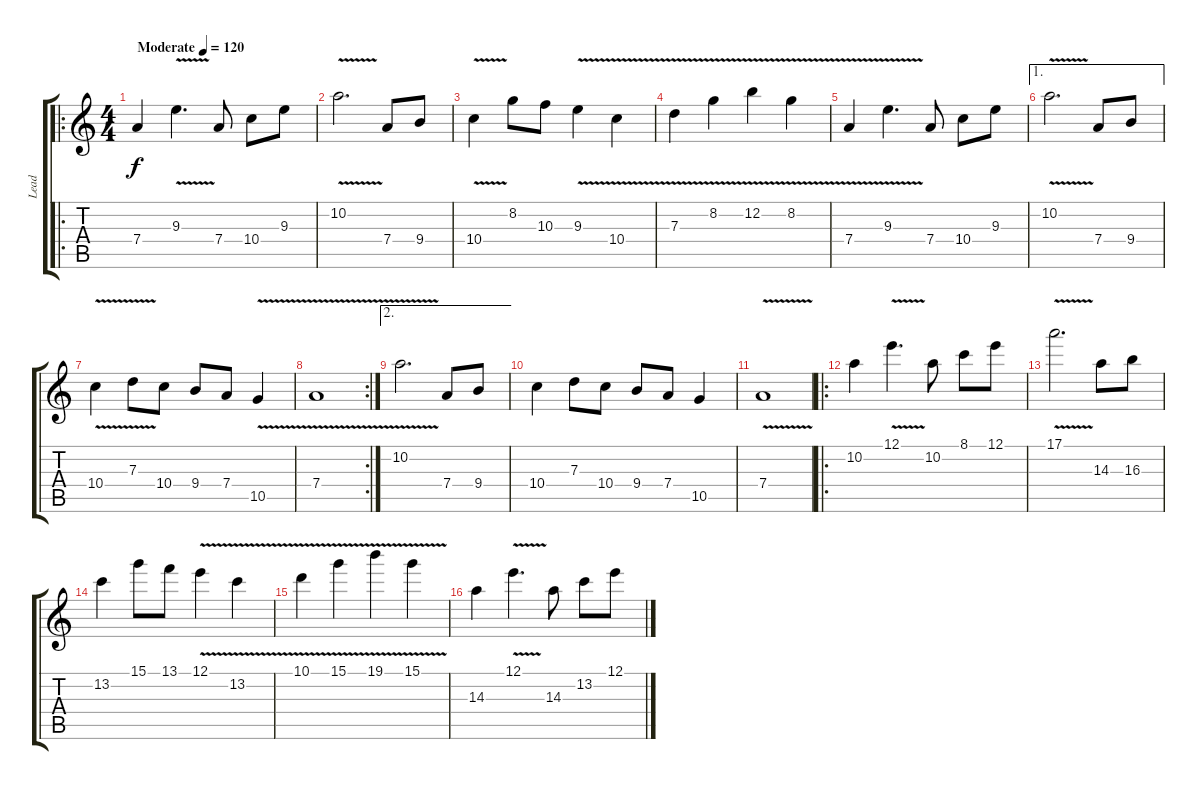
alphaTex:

\track ("Lead" "Lead") {instrument overdrivenguitar}
\staff {score tabs}
\tuning (E4 B3 G3 D3 A2 E2) {hide}
\ro
\ts (4 4)
\tempo (120 "Moderate")
\clef g2
\ks c
7.4.4{dy f instrument overdrivenguitar} 9.3{v}.4{d} 7.4.8 10.4.8 9.3.8 |
10.2{v}.2{d} 7.4.8 9.4.8 |
10.4{v}.4 8.2.8 10.3.8 9.3{v}.4 10.4{v}.4 |
7.3{v}.4 8.2{v}.4 12.2{v}.4 8.2{v}.4 |
7.4{v}.4 9.3{v}.4{d} 7.4.8 10.4.8 9.3.8 |
\ae 1
10.2{v}.2{d} 7.4.8 9.4.8 |
10.4{v}.4 7.3{v}.8 10.4.8 9.4.8 7.4.8 10.5{v}.4 |
\rc 2
7.4{v}.1 |
\ae 2
10.2{v}.2{d} 7.4.8 9.4.8 |
10.4.4 7.3.8 10.4.8 9.4.8 7.4.8 10.5.4 |
7.4{v}.1 |
\ro
10.2.4 12.1{v}.4{d} 10.2.8 8.1.8 12.1.8 |
17.1{v}.2{d} 14.3.8 16.3.8 |
13.2.4 15.1.8 13.1.8 12.1{v}.4 13.2{v}.4 |
10.1{v}.4 15.1{v}.4 19.1{v}.4 15.1{v}.4 |
14.3.4 12.1{v}.4{d} 14.3.8 13.2.8 12.1.8
